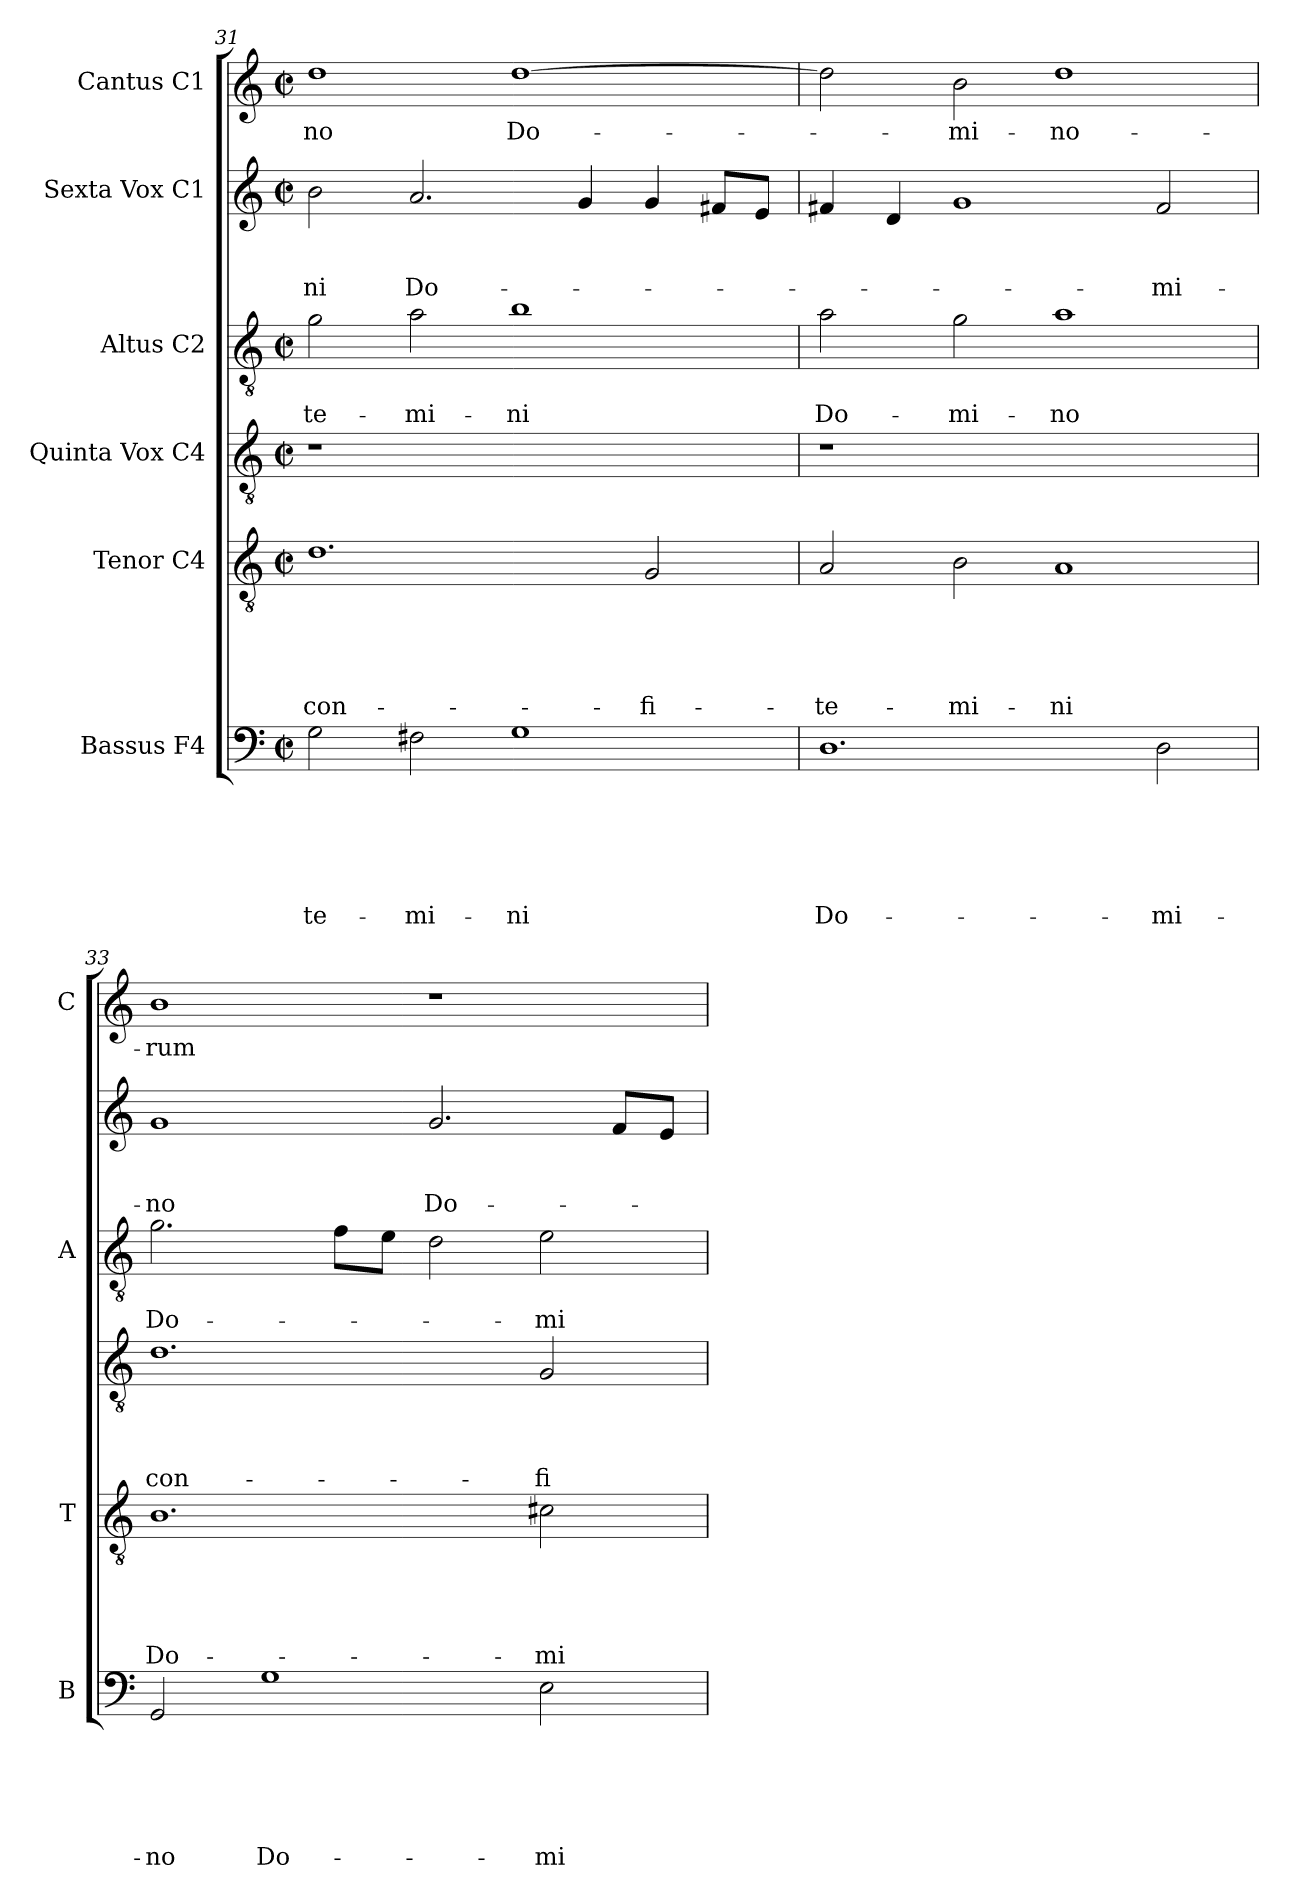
**kern	**text	**text	**text	**text	**text	**text	**kern	**text	**text	**text	**text	**text	**kern	**text	**text	**text	**text	**kern	**text	**text	**kern	**text	**text	**text	**kern	**text
*part6	*part6	*part6	*part6	*part6	*part6	*part6	*part5	*part5	*part5	*part5	*part5	*part5	*part4	*part4	*part4	*part4	*part4	*part3	*part3	*part3	*part2	*part2	*part2	*part2	*part1	*part1
*staff6	*staff6	*staff6	*staff6	*staff6	*staff6	*staff6	*staff5	*staff5	*staff5	*staff5	*staff5	*staff5	*staff4	*staff4	*staff4	*staff4	*staff4	*staff3	*staff3	*staff3	*staff2	*staff2	*staff2	*staff2	*staff1	*staff1
*I"Bassus F4	*	*	*	*	*	*	*I"Tenor C4	*	*	*	*	*	*I"Quinta Vox C4	*	*	*	*	*I"Altus C2	*	*	*I"Sexta Vox C1	*	*	*	*I"Cantus C1	*
*I'B	*	*	*	*	*	*	*I'T	*	*	*	*	*	*	*	*	*	*	*I'A	*	*	*	*	*	*	*I'C	*
*clefF4	*	*	*	*	*	*	*clefGv2	*	*	*	*	*	*clefGv2	*	*	*	*	*clefGv2	*	*	*clefG2	*	*	*	*clefG2	*
*k[]	*	*	*	*	*	*	*k[]	*	*	*	*	*	*k[]	*	*	*	*	*k[]	*	*	*k[]	*	*	*	*k[]	*
*C:	*	*	*	*	*	*	*C:	*	*	*	*	*	*C:	*	*	*	*	*C:	*	*	*C:	*	*	*	*C:	*
*M2/2	*	*	*	*	*	*	*M2/2	*	*	*	*	*	*M2/2	*	*	*	*	*M2/2	*	*	*M2/2	*	*	*	*M2/2	*
*met(c|)	*	*	*	*	*	*	*met(c|)	*	*	*	*	*	*met(c|)	*	*	*	*	*met(c|)	*	*	*met(c|)	*	*	*	*met(c|)	*
=31	=31	=31	=31	=31	=31	=31	=31	=31	=31	=31	=31	=31	=31	=31	=31	=31	=31	=31	=31	=31	=31	=31	=31	=31	=31	=31
!	!	!	!	!	!	!LO:LY:b	!	!	!	!	!	!LO:LY:b	!	!	!	!	!	!	!	!LO:LY:b	!	!	!	!LO:LY:b	!	!LO:LY:b
2G\	.	.	.	.	.	-te-	1.d	.	.	.	.	con-	1r	.	.	.	.	2g\	.	-te-	2b\	.	.	-ni	1dd	-no
!	!	!	!	!	!	!LO:LY:b	!	!	!	!	!	!	!	!	!	!	!	!	!	!LO:LY:b	!	!	!	!LO:LY:b	!	!
2F#X\	.	.	.	.	.	-mi-	.	.	.	.	.	.	.	.	.	.	.	2a\	.	-mi-	2.a/	.	.	Do-	.	.
!	!	!	!	!	!	!LO:LY:b	!	!	!	!	!	!	!	!	!	!	!	!	!	!LO:LY:b	!	!	!	!	!	!LO:LY:b
1G	.	.	.	.	.	-ni	.	.	.	.	.	.	1ryy	.	.	.	.	1b	.	-ni	.	.	.	.	[1dd	Do-
.	.	.	.	.	.	.	.	.	.	.	.	.	.	.	.	.	.	.	.	.	4g/	.	.	.	.	.
!	!	!	!	!	!	!	!	!	!	!	!	!LO:LY:b	!	!	!	!	!	!	!	!	!	!	!	!	!	!
.	.	.	.	.	.	.	2G/	.	.	.	.	-fi-	.	.	.	.	.	.	.	.	4g/	.	.	.	.	.
.	.	.	.	.	.	.	.	.	.	.	.	.	.	.	.	.	.	.	.	.	8f#X/L	.	.	.	.	.
.	.	.	.	.	.	.	.	.	.	.	.	.	.	.	.	.	.	.	.	.	8e/J	.	.	.	.	.
!!LO:PB:g=z
=32	=32	=32	=32	=32	=32	=32	=32	=32	=32	=32	=32	=32	=32	=32	=32	=32	=32	=32	=32	=32	=32	=32	=32	=32	=32	=32
!	!	!	!	!	!	!LO:LY:b	!	!	!	!	!	!LO:LY:b	!	!	!	!	!	!	!	!LO:LY:b	!	!	!	!	!	!
1.D	.	.	.	.	.	Do-	2A/	.	.	.	.	-te-	1r	.	.	.	.	2a\	.	Do-	4f#X/	.	.	.	2dd\]	.
.	.	.	.	.	.	.	.	.	.	.	.	.	.	.	.	.	.	.	.	.	4d/	.	.	.	.	.
!	!	!	!	!	!	!	!	!	!	!	!	!LO:LY:b	!	!	!	!	!	!	!	!LO:LY:b	!	!	!	!	!	!LO:LY:b
.	.	.	.	.	.	.	2B\	.	.	.	.	-mi-	.	.	.	.	.	2g\	.	-mi-	1g	.	.	.	2b\	-mi-
!	!	!	!	!	!	!	!	!	!	!	!	!LO:LY:b	!	!	!	!	!	!	!	!LO:LY:b	!	!	!	!	!	!LO:LY:b
.	.	.	.	.	.	.	1A	.	.	.	.	-ni	1ryy	.	.	.	.	1a	.	-no	.	.	.	.	1dd	-no-
!	!	!	!	!	!	!LO:LY:b	!	!	!	!	!	!	!	!	!	!	!	!	!	!	!	!	!	!LO:LY:b	!	!
2D\	.	.	.	.	.	-mi-	.	.	.	.	.	.	.	.	.	.	.	.	.	.	2f#/	.	.	-mi-	.	.
=33	=33	=33	=33	=33	=33	=33	=33	=33	=33	=33	=33	=33	=33	=33	=33	=33	=33	=33	=33	=33	=33	=33	=33	=33	=33	=33
!	!	!	!	!	!	!LO:LY:b	!	!	!	!	!	!LO:LY:b	!	!	!	!	!LO:LY:b	!	!	!LO:LY:b	!	!	!	!LO:LY:b	!	!LO:LY:b
2GG/	.	.	.	.	.	-no	1.B	.	.	.	.	Do-	1.d	.	.	.	con-	2.g\	.	Do-	1g	.	.	-no	1b	-rum
!	!	!	!	!	!	!LO:LY:b	!	!	!	!	!	!	!	!	!	!	!	!	!	!	!	!	!	!	!	!
1G	.	.	.	.	.	Do-	.	.	.	.	.	.	.	.	.	.	.	.	.	.	.	.	.	.	.	.
.	.	.	.	.	.	.	.	.	.	.	.	.	.	.	.	.	.	8f\L	.	.	.	.	.	.	.	.
.	.	.	.	.	.	.	.	.	.	.	.	.	.	.	.	.	.	8e\J	.	.	.	.	.	.	.	.
!	!	!	!	!	!	!	!	!	!	!	!	!	!	!	!	!	!	!	!	!	!	!	!	!LO:LY:b	!	!
.	.	.	.	.	.	.	.	.	.	.	.	.	.	.	.	.	.	2d\	.	.	2.g/	.	.	Do-	1r	.
!	!	!	!	!	!	!LO:LY:b	!	!	!	!	!	!LO:LY:b	!	!	!	!	!LO:LY:b	!	!	!LO:LY:b	!	!	!	!	!	!
2E\	.	.	.	.	.	-mi-	2c#X\	.	.	.	.	-mi-	2G/	.	.	.	-fi-	2e\	.	-mi-	.	.	.	.	.	.
.	.	.	.	.	.	.	.	.	.	.	.	.	.	.	.	.	.	.	.	.	8f/L	.	.	.	.	.
.	.	.	.	.	.	.	.	.	.	.	.	.	.	.	.	.	.	.	.	.	8e/J	.	.	.	.	.
=	=	=	=	=	=	=	=	=	=	=	=	=	=	=	=	=	=	=	=	=	=	=	=	=	=	=
*-	*-	*-	*-	*-	*-	*-	*-	*-	*-	*-	*-	*-	*-	*-	*-	*-	*-	*-	*-	*-	*-	*-	*-	*-	*-	*-
